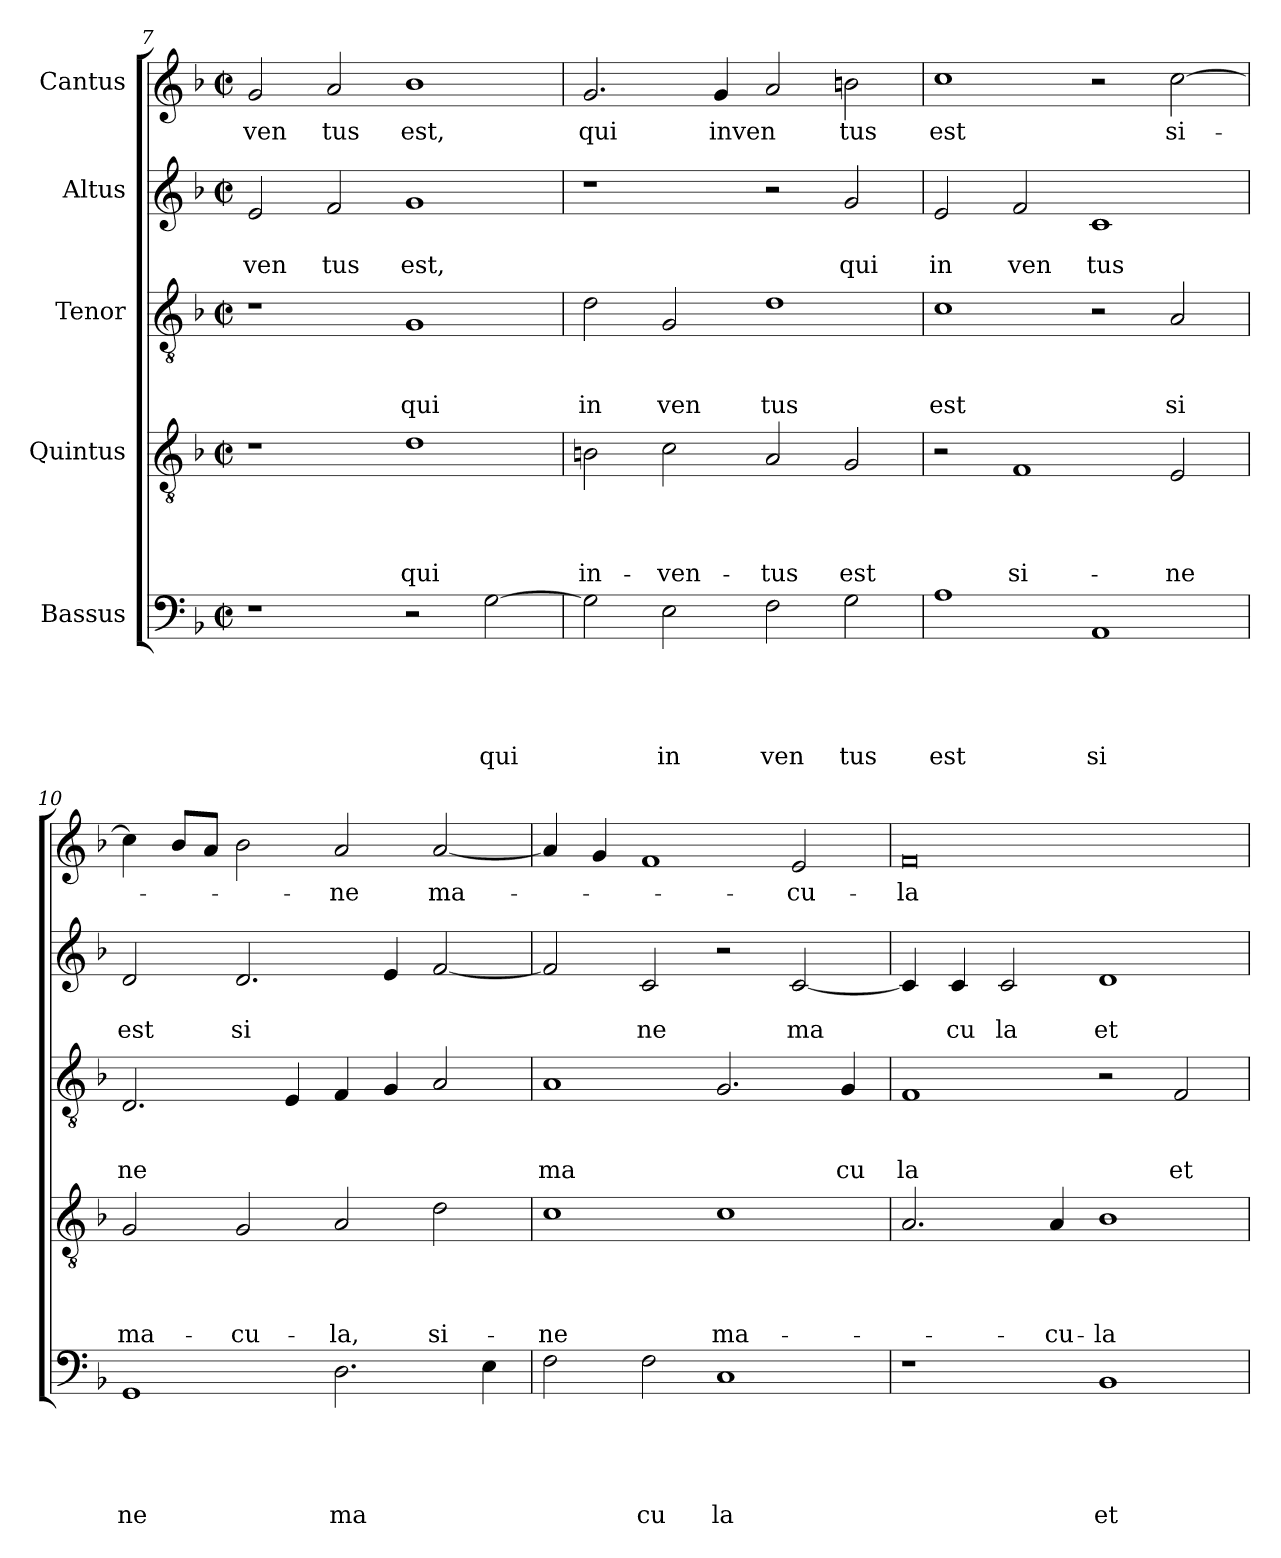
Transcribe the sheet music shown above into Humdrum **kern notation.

**kern	**text	**text	**text	**text	**text	**kern	**text	**text	**text	**text	**kern	**text	**text	**text	**kern	**text	**text	**kern	**text
*part5	*part5	*part5	*part5	*part5	*part5	*part4	*part4	*part4	*part4	*part4	*part3	*part3	*part3	*part3	*part2	*part2	*part2	*part1	*part1
*staff5	*staff5	*staff5	*staff5	*staff5	*staff5	*staff4	*staff4	*staff4	*staff4	*staff4	*staff3	*staff3	*staff3	*staff3	*staff2	*staff2	*staff2	*staff1	*staff1
*I"Bassus	*	*	*	*	*	*I"Quintus	*	*	*	*	*I"Tenor	*	*	*	*I"Altus	*	*	*I"Cantus	*
!!LO:LB:g=z
*clefF4	*	*	*	*	*	*clefGv2	*	*	*	*	*clefGv2	*	*	*	*clefG2	*	*	*clefG2	*
*k[b-]	*	*	*	*	*	*k[b-]	*	*	*	*	*k[b-]	*	*	*	*k[b-]	*	*	*k[b-]	*
*F:	*	*	*	*	*	*F:	*	*	*	*	*F:	*	*	*	*F:	*	*	*F:	*
*M2/2	*	*	*	*	*	*M2/2	*	*	*	*	*M2/2	*	*	*	*M2/2	*	*	*M2/2	*
*met(c|)	*	*	*	*	*	*met(c|)	*	*	*	*	*met(c|)	*	*	*	*met(c|)	*	*	*met(c|)	*
=7	=7	=7	=7	=7	=7	=7	=7	=7	=7	=7	=7	=7	=7	=7	=7	=7	=7	=7	=7
!	!	!	!	!	!	!	!	!	!	!	!	!	!	!	!	!	!LO:LY:b	!	!LO:LY:b
1r	.	.	.	.	.	1r	.	.	.	.	1r	.	.	.	2e/	.	-ven	2g/	ven
!	!	!	!	!	!	!	!	!	!	!	!	!	!	!	!	!	!LO:LY:b	!	!LO:LY:b
.	.	.	.	.	.	.	.	.	.	.	.	.	.	.	2f/	.	tus	2a/	tus
!	!	!	!	!	!	!	!	!	!	!LO:LY:b	!	!	!	!LO:LY:b	!	!	!LO:LY:b	!	!LO:LY:b
2r	.	.	.	.	.	1d	.	.	.	qui	1G	.	.	qui	1g	.	est,	1b-	est,
!	!	!	!	!	!LO:LY:b	!	!	!	!	!	!	!	!	!	!	!	!	!	!
[>2G\	.	.	.	.	qui	.	.	.	.	.	.	.	.	.	.	.	.	.	.
=8	=8	=8	=8	=8	=8	=8	=8	=8	=8	=8	=8	=8	=8	=8	=8	=8	=8	=8	=8
!	!	!	!	!	!	!	!	!	!	!LO:LY:b	!	!	!	!LO:LY:b	!	!	!	!	!LO:LY:b
2G\]	.	.	.	.	.	2Bn\	.	.	.	in-	2d\	.	.	in	1r	.	.	2.g/	qui
!	!	!	!	!	!LO:LY:b	!	!	!	!	!LO:LY:b	!	!	!	!LO:LY:b	!	!	!	!	!
2E\	.	.	.	.	in	2c\	.	.	.	-ven-	2G/	.	.	ven	.	.	.	.	.
!	!	!	!	!	!	!	!	!	!	!	!	!	!	!	!	!	!	!	!LO:LY:b
.	.	.	.	.	.	.	.	.	.	.	.	.	.	.	.	.	.	4g/	inven
!	!	!	!	!	!LO:LY:b	!	!	!	!	!LO:LY:b	!	!	!	!LO:LY:b	!	!	!	!	!
2F\	.	.	.	.	ven	2A/	.	.	.	-tus	1d	.	.	tus	2r	.	.	2a/	.
!	!	!	!	!	!LO:LY:b	!	!	!	!	!LO:LY:b	!	!	!	!	!	!	!LO:LY:b	!	!LO:LY:b
2G\	.	.	.	.	tus	2G/	.	.	.	est	.	.	.	.	2g/	.	qui	2bn\	tus
=9	=9	=9	=9	=9	=9	=9	=9	=9	=9	=9	=9	=9	=9	=9	=9	=9	=9	=9	=9
!	!	!	!	!	!LO:LY:b	!	!	!	!	!	!	!	!	!LO:LY:b	!	!	!LO:LY:b	!	!LO:LY:b
1A	.	.	.	.	est	2r	.	.	.	.	1c	.	.	est	2e/	.	in	1cc	est
!	!	!	!	!	!	!	!	!	!	!LO:LY:b	!	!	!	!	!	!	!LO:LY:b	!	!
.	.	.	.	.	.	1F	.	.	.	si-	.	.	.	.	2f/	.	ven	.	.
!	!	!	!	!	!LO:LY:b	!	!	!	!	!	!	!	!	!	!	!	!LO:LY:b	!	!
1AA	.	.	.	.	si	.	.	.	.	.	2r	.	.	.	1c	.	tus	2r	.
!	!	!	!	!	!	!	!	!	!	!LO:LY:b	!	!	!	!LO:LY:b	!	!	!	!	!LO:LY:b
.	.	.	.	.	.	2E/	.	.	.	-ne	2A/	.	.	si	.	.	.	[>2cc\	si-
=10	=10	=10	=10	=10	=10	=10	=10	=10	=10	=10	=10	=10	=10	=10	=10	=10	=10	=10	=10
!	!	!	!	!	!LO:LY:b	!	!	!	!	!LO:LY:b	!	!	!	!LO:LY:b	!	!	!LO:LY:b	!	!
1GG	.	.	.	.	ne	2G/	.	.	.	ma-	2.D/	.	.	ne	2d/	.	est	4cc\]	.
.	.	.	.	.	.	.	.	.	.	.	.	.	.	.	.	.	.	8b-/L	.
.	.	.	.	.	.	.	.	.	.	.	.	.	.	.	.	.	.	8a/J	.
!	!	!	!	!	!	!	!	!	!	!LO:LY:b	!	!	!	!	!	!	!LO:LY:b	!	!
.	.	.	.	.	.	2G/	.	.	.	-cu-	.	.	.	.	2.d/	.	si	2b-\	.
.	.	.	.	.	.	.	.	.	.	.	4E/	.	.	.	.	.	.	.	.
!	!	!	!	!	!LO:LY:b	!	!	!	!	!LO:LY:b	!	!	!	!	!	!	!	!	!LO:LY:b
2.D\	.	.	.	.	ma	2A/	.	.	.	-la,	4F/	.	.	.	.	.	.	2a/	-ne
.	.	.	.	.	.	.	.	.	.	.	4G/	.	.	.	4e/	.	.	.	.
!	!	!	!	!	!	!	!	!	!	!LO:LY:b	!	!	!	!	!	!	!	!	!LO:LY:b
.	.	.	.	.	.	2d\	.	.	.	si-	2A/	.	.	.	[<2f/	.	.	[<2a/	ma-
4E\	.	.	.	.	.	.	.	.	.	.	.	.	.	.	.	.	.	.	.
=11	=11	=11	=11	=11	=11	=11	=11	=11	=11	=11	=11	=11	=11	=11	=11	=11	=11	=11	=11
!	!	!	!	!	!	!	!	!	!	!LO:LY:b	!	!	!	!LO:LY:b	!	!	!	!	!
2F\	.	.	.	.	.	1c	.	.	.	-ne	1A	.	.	ma	2f/]	.	.	4a/]	.
.	.	.	.	.	.	.	.	.	.	.	.	.	.	.	.	.	.	4g/	.
!	!	!	!	!	!LO:LY:b	!	!	!	!	!	!	!	!	!	!	!	!LO:LY:b	!	!
2F\	.	.	.	.	cu	.	.	.	.	.	.	.	.	.	2c/	.	ne	1f	.
!	!	!	!	!	!LO:LY:b	!	!	!	!	!LO:LY:b	!	!	!	!	!	!	!	!	!
1C	.	.	.	.	la	1c	.	.	.	ma-	2.G/	.	.	.	2r	.	.	.	.
!	!	!	!	!	!	!	!	!	!	!	!	!	!	!	!	!	!LO:LY:b	!	!LO:LY:b
.	.	.	.	.	.	.	.	.	.	.	.	.	.	.	[<2c/	.	ma	2e/	-cu-
!	!	!	!	!	!	!	!	!	!	!	!	!	!	!LO:LY:b	!	!	!	!	!
.	.	.	.	.	.	.	.	.	.	.	4G/	.	.	cu	.	.	.	.	.
=12	=12	=12	=12	=12	=12	=12	=12	=12	=12	=12	=12	=12	=12	=12	=12	=12	=12	=12	=12
!	!	!	!	!	!	!	!	!	!	!	!	!	!	!LO:LY:b	!	!	!	!	!LO:LY:b
1r	.	.	.	.	.	2.A/	.	.	.	.	1F	.	.	la	4c/]	.	.	0f	-la
!	!	!	!	!	!	!	!	!	!	!	!	!	!	!	!	!	!LO:LY:b	!	!
.	.	.	.	.	.	.	.	.	.	.	.	.	.	.	4c/	.	cu	.	.
!	!	!	!	!	!	!	!	!	!	!	!	!	!	!	!	!	!LO:LY:b	!	!
.	.	.	.	.	.	.	.	.	.	.	.	.	.	.	2c/	.	la	.	.
!	!	!	!	!	!	!	!	!	!	!LO:LY:b	!	!	!	!	!	!	!	!	!
.	.	.	.	.	.	4A/	.	.	.	-cu-	.	.	.	.	.	.	.	.	.
!	!	!	!	!	!LO:LY:b	!	!	!	!	!LO:LY:b	!	!	!	!	!	!	!LO:LY:b	!	!
1BB-	.	.	.	.	et	1B-	.	.	.	-la	2r	.	.	.	1d	.	et	.	.
!	!	!	!	!	!	!	!	!	!	!	!	!	!	!LO:LY:b	!	!	!	!	!
.	.	.	.	.	.	.	.	.	.	.	2F/	.	.	et	.	.	.	.	.
=	=	=	=	=	=	=	=	=	=	=	=	=	=	=	=	=	=	=	=
*-	*-	*-	*-	*-	*-	*-	*-	*-	*-	*-	*-	*-	*-	*-	*-	*-	*-	*-	*-
